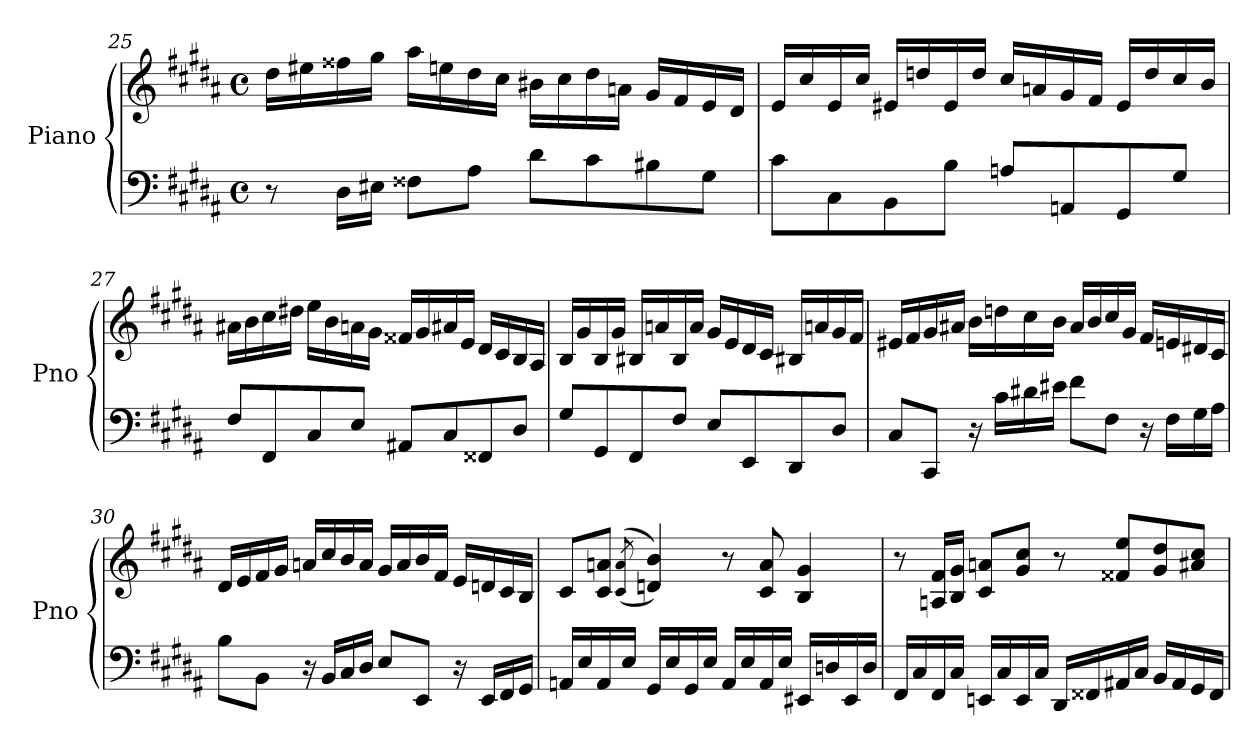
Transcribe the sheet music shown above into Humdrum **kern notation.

**kern	**kern
*part1	*part1
*staff2	*staff1
*I"Piano	*
*I'Pno	*
!!LO:LB:g=z
*clefF4	*clefG2
*k[f#c#g#d#a#]	*k[f#c#g#d#a#]
*M4/4	*M4/4
*met(c)	*met(c)
=25	=25
8r	16dd#\LL
.	16ee#X\
16D#\LL	16ff##X\
16E#X\JJ	16gg#\JJ
8F##X\L	16aa#\LL
.	16een\
8A#\J	16dd#\
.	16cc#\JJ
8d#\L	16b#X\LL
.	16cc#\
8c#\	16dd#\
.	16an\JJ
8B#X\	16g#/LL
.	16f#/
8G#\J	16e/
.	16d#/JJ
=26	=26
8c#\L	16e/LL
.	16cc#/
8C#\	16e/
.	16cc#/JJ
8BB\	16e#X/LL
.	16ddn/
8B\J	16e#/
.	16dd/JJ
8An/L	16cc#/LL
.	16an/
8AAn/	16g#/
.	16f#/JJ
8GG#/	16e#/LL
.	16dd/
8G#/J	16cc#/
.	16b/JJ
=27	=27
8F#/L	16a#X\LL
.	16b\
8FF#/	16cc#\
.	16dd#X\JJ
8C#/	16ee\LL
.	16b\
8E/J	16an\
.	16g#\JJ
8AA#X/L	16f##X/LL
.	16g#/
8C#/	16a#X/
.	16e/JJ
8FF##X/	16d#/LL
.	16c#/
8D#/J	16B/
.	16A#/JJ
!!LO:LB:g=z
=28	=28
8G#/L	16B/LL
.	16g#/
8GG#/	16B/
.	16g#/JJ
8FF#/	16B#X/LL
.	16an/
8F#/J	16B#/
.	16a/JJ
8E/L	16g#/LL
.	16e/
8EE/	16d#/
.	16c#/JJ
8DD#/	16B#X/LL
.	16an/
8D#/J	16g#/
.	16f#/JJ
=29	=29
8C#/L	16e#X/LL
.	16f#/
8CC#/J	16g#/
.	16a#X/JJ
16r	16b\LL
16c#\LL	16ddn\
16d#X\	16cc#\
16e#X\JJ	16b\JJ
8f#\L	16a#/LL
.	16b/
8F#\J	16cc#/
.	16g#/JJ
16r	16f#/LL
16F#\LL	16en/
16G#\	16d#X/
16A#\JJ	16c#/JJ
=30	=30
8B\L	16d#/LL
.	16e/
8BB\J	16f#/
.	16g#/JJ
16r	16an/LL
16BB/LL	16cc#/
16C#/	16b/
16D#/JJ	16a/JJ
8E/L	16g#/LL
.	16a/
8EE/J	16b/
.	16f#/JJ
16r	16e/LL
16EE/LL	16dn/
16FF#/	16c#/
16GG#/JJ	16B/JJ
!!LO:LB:g=z
=31	=31
16AAn/LL	8c#/L
16E/	.
16AA/	8c#/ 8an/J
16E/JJ	.
.	((>8qc#/ 8qa/
16GG#/LL	4dn/ 4b/))
16E/	.
16GG#/	.
16E/JJ	.
16AA/LL	8r
16E/	.
16AA/	8c#/ 8a/
16E/JJ	.
16EE#X/LL	4B/ 4g#/
16Dn/	.
16EE#/	.
16D/JJ	.
=32	=32
16FF#/LL	8r
16C#/	.
16FF#/	16An/ 16f#/LL
16C#/JJ	16B/ 16g#/JJ
16EEn/LL	8c#/ 8an/L
16C#/	.
16EE/	8g#/ 8cc#/J
16C#/JJ	.
16DD#/LL	8r
16FF##X/	.
16AA#X/	8f##X/ 8ee/L
16C#/JJ	.
16BB/LL	8g#/ 8dd#/
16AA#/	.
16GG#/	8a#X/ 8cc#/J
16FF##/JJ	.
=	=
*-	*-
